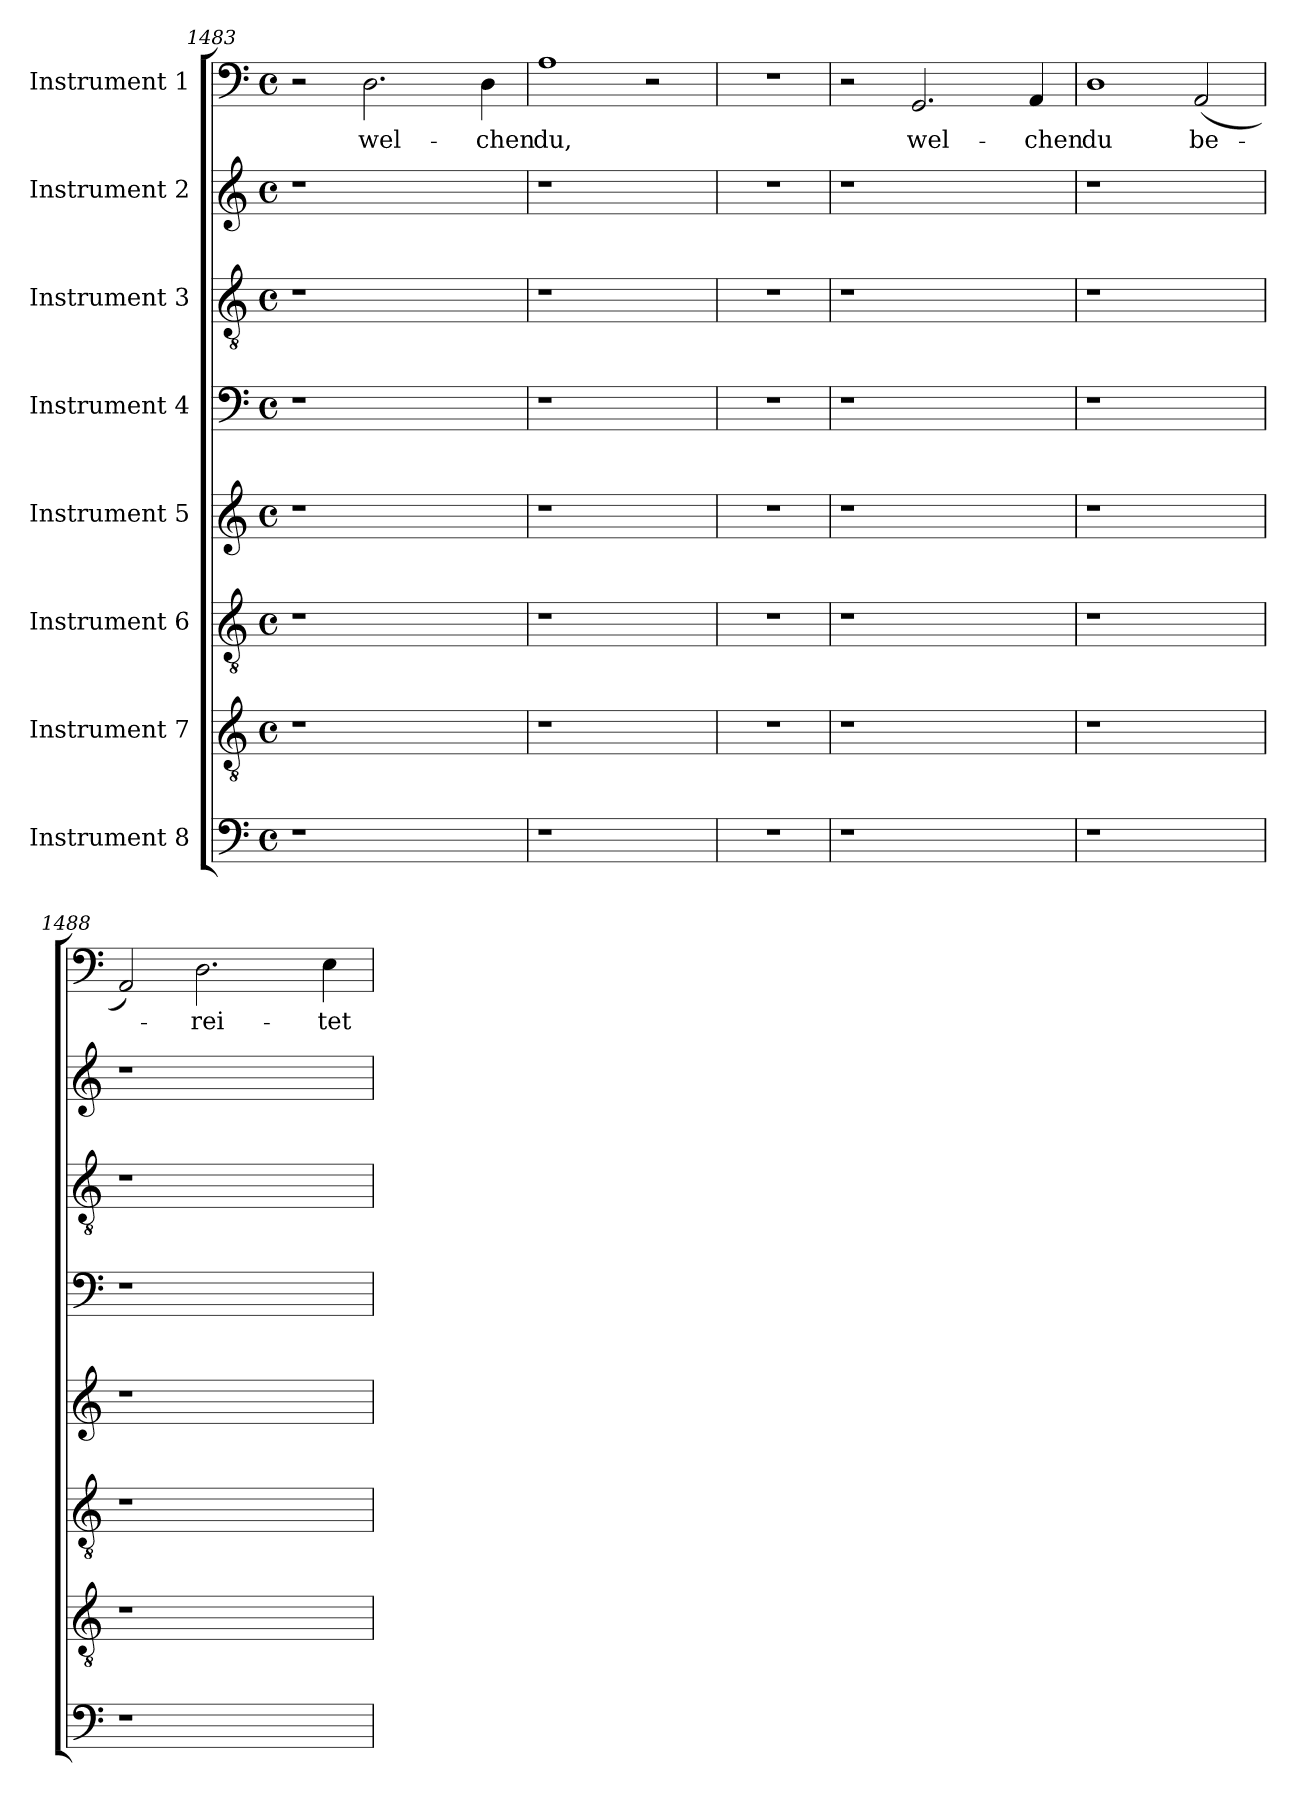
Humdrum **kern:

**kern	**kern	**kern	**kern	**kern	**kern	**kern	**kern	**text
*part8	*part7	*part6	*part5	*part4	*part3	*part2	*part1	*part1
*staff8	*staff7	*staff6	*staff5	*staff4	*staff3	*staff2	*staff1	*staff1
*I"Instrument 8	*I"Instrument 7	*I"Instrument 6	*I"Instrument 5	*I"Instrument 4	*I"Instrument 3	*I"Instrument 2	*I"Instrument 1	*
*clefF4	*clefGv2	*clefGv2	*clefG2	*clefF4	*clefGv2	*clefG2	*clefF4	*
*M4/4	*M4/4	*M4/4	*M4/4	*M4/4	*M4/4	*M4/4	*M4/4	*
*met(c)	*met(c)	*met(c)	*met(c)	*met(c)	*met(c)	*met(c)	*met(c)	*
=1483	=1483	=1483	=1483	=1483	=1483	=1483	=1483	=1483
1r	1r	1r	1r	1r	1r	1r	2r	.
!	!	!	!	!	!	!	!	!LO:LY:b:cj
.	.	.	.	.	.	.	2.D\	wel-
2ryy	2ryy	2ryy	2ryy	2ryy	2ryy	2ryy	.	.
!	!	!	!	!	!	!	!	!LO:LY:b:cj
.	.	.	.	.	.	.	4D\	-chen
=1484	=1484	=1484	=1484	=1484	=1484	=1484	=1484	=1484
!	!	!	!	!	!	!	!	!LO:LY:b:cj
1r	1r	1r	1r	1r	1r	1r	1A	du,
2ryy	2ryy	2ryy	2ryy	2ryy	2ryy	2ryy	2r	.
=1485	=1485	=1485	=1485	=1485	=1485	=1485	=1485	=1485
1r	1r	1r	1r	1r	1r	1r	1r	.
=1486	=1486	=1486	=1486	=1486	=1486	=1486	=1486	=1486
1r	1r	1r	1r	1r	1r	1r	2r	.
!	!	!	!	!	!	!	!	!LO:LY:b:cj
.	.	.	.	.	.	.	2.GG/	wel-
2ryy	2ryy	2ryy	2ryy	2ryy	2ryy	2ryy	.	.
!	!	!	!	!	!	!	!	!LO:LY:b:cj
.	.	.	.	.	.	.	4AA/	-chen
!!LO:LB:g=z
=1487	=1487	=1487	=1487	=1487	=1487	=1487	=1487	=1487
!	!	!	!	!	!	!	!	!LO:LY:b:cj
1r	1r	1r	1r	1r	1r	1r	1D	du
!	!	!	!	!	!	!	!	!LO:LY:b:cj
2ryy	2ryy	2ryy	2ryy	2ryy	2ryy	2ryy	(<2AA/	be-
=1488	=1488	=1488	=1488	=1488	=1488	=1488	=1488	=1488
1r	1r	1r	1r	1r	1r	1r	2AA/)	.
!	!	!	!	!	!	!	!	!LO:LY:b:cj
.	.	.	.	.	.	.	2.D\	-rei-
2ryy	2ryy	2ryy	2ryy	2ryy	2ryy	2ryy	.	.
!	!	!	!	!	!	!	!	!LO:LY:b:cj
.	.	.	.	.	.	.	4E\	-tet
=	=	=	=	=	=	=	=	=
*-	*-	*-	*-	*-	*-	*-	*-	*-
